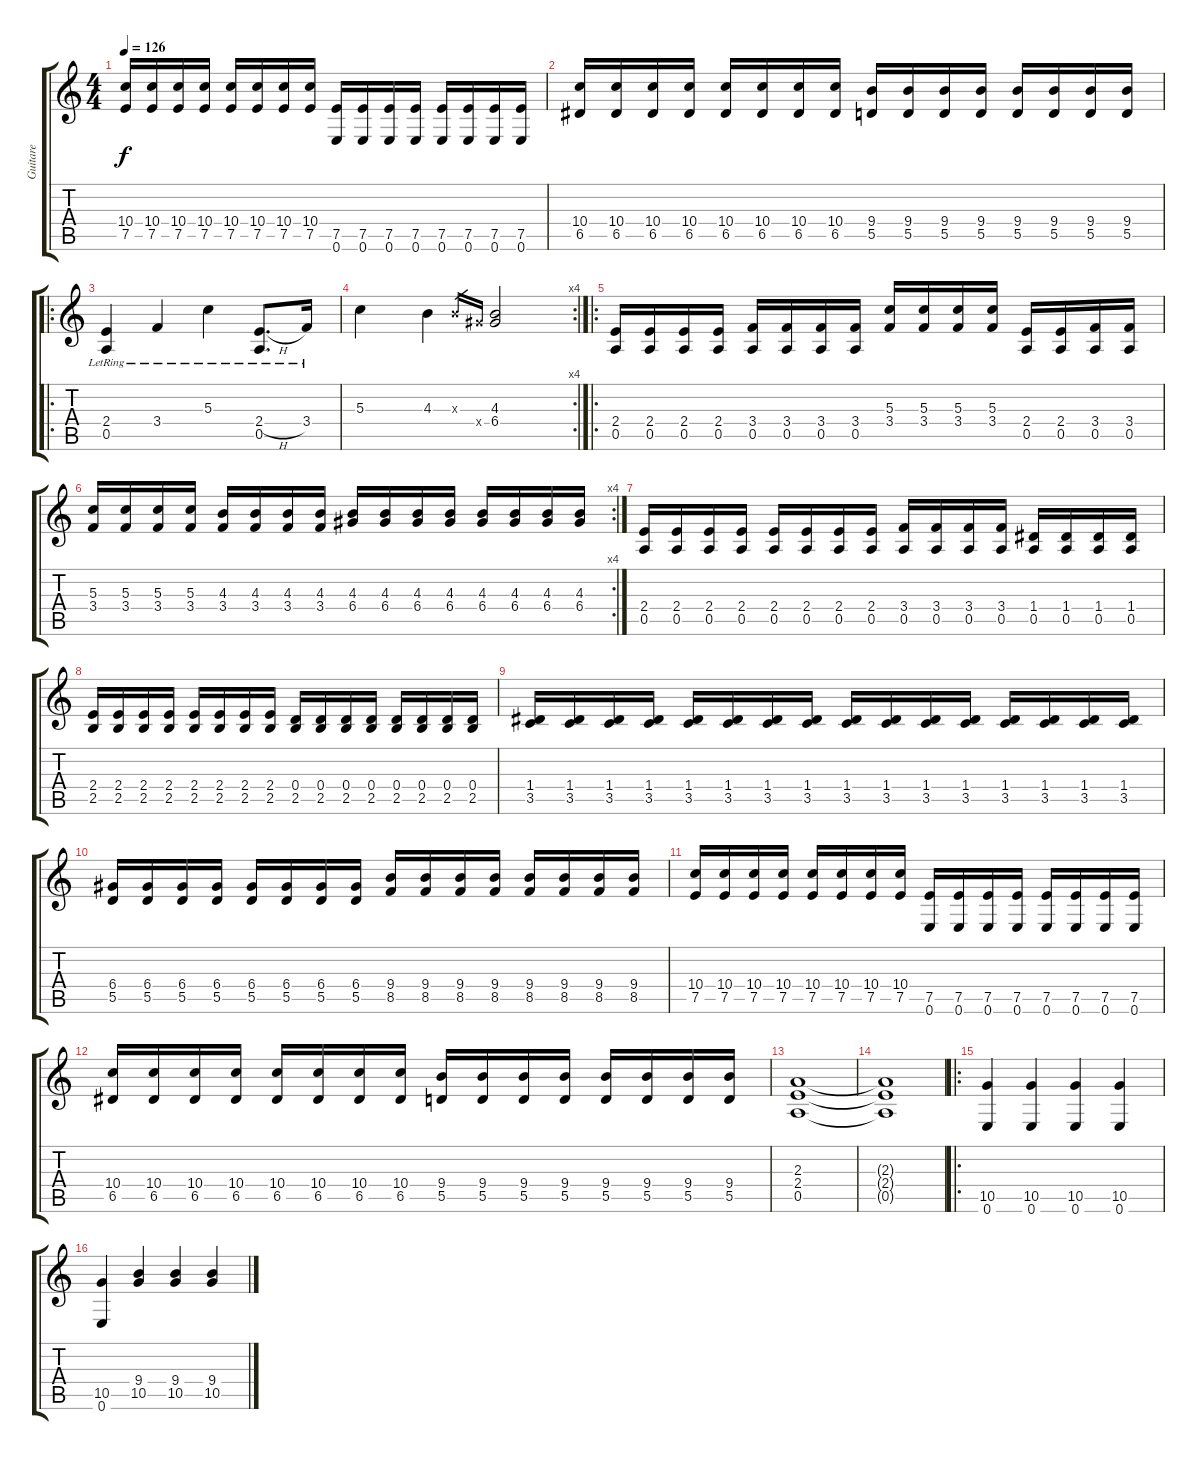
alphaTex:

\track ("Guitare" "Guitare") {instrument distortionguitar}
\staff {score tabs}
\tuning (E4 B3 G3 D3 A2 E2) {hide}
\ts (4 4)
\tempo 126
\clef g2
\ks c
(10.4 7.5).16{dy f} (10.4 7.5).16 (10.4 7.5).16 (10.4 7.5).16 (10.4 7.5).16 (10.4 7.5).16 (10.4 7.5).16 (10.4 7.5).16 (7.5 0.6).16 (7.5 0.6).16 (7.5 0.6).16 (7.5 0.6).16 (7.5 0.6).16 (7.5 0.6).16 (7.5 0.6).16 (7.5 0.6).16 |
(10.4 6.5).16 (10.4 6.5).16 (10.4 6.5).16 (10.4 6.5).16 (10.4 6.5).16 (10.4 6.5).16 (10.4 6.5).16 (10.4 6.5).16 (9.4 5.5).16 (9.4 5.5).16 (9.4 5.5).16 (9.4 5.5).16 (9.4 5.5).16 (9.4 5.5).16 (9.4 5.5).16 (9.4 5.5).16 |
\ro
(2.4{lr} 0.5{lr}).4 3.4{lr}.4 5.3{lr}.4 (2.4{h lr} 0.5{lr}).8{d} 3.4{lr}.16 |
\rc 4
5.3.4 4.3.4 4.3{x}.16{gr} 6.4{x}.16{gr} (4.3 6.4).2 |
\ro
(2.4 0.5).16 (2.4 0.5).16 (2.4 0.5).16 (2.4 0.5).16 (3.4 0.5).16 (3.4 0.5).16 (3.4 0.5).16 (3.4 0.5).16 (5.3 3.4).16 (5.3 3.4).16 (5.3 3.4).16 (5.3 3.4).16 (2.4 0.5).16 (2.4 0.5).16 (3.4 0.5).16 (3.4 0.5).16 |
\rc 4
(5.3 3.4).16 (5.3 3.4).16 (5.3 3.4).16 (5.3 3.4).16 (4.3 3.4).16 (4.3 3.4).16 (4.3 3.4).16 (4.3 3.4).16 (4.3 6.4).16 (4.3 6.4).16 (4.3 6.4).16 (4.3 6.4).16 (4.3 6.4).16 (4.3 6.4).16 (4.3 6.4).16 (4.3 6.4).16 |
(2.4 0.5).16 (2.4 0.5).16 (2.4 0.5).16 (2.4 0.5).16 (2.4 0.5).16 (2.4 0.5).16 (2.4 0.5).16 (2.4 0.5).16 (3.4 0.5).16 (3.4 0.5).16 (3.4 0.5).16 (3.4 0.5).16 (1.4 0.5).16 (1.4 0.5).16 (1.4 0.5).16 (1.4 0.5).16 |
(2.4 2.5).16 (2.4 2.5).16 (2.4 2.5).16 (2.4 2.5).16 (2.4 2.5).16 (2.4 2.5).16 (2.4 2.5).16 (2.4 2.5).16 (0.4 2.5).16 (0.4 2.5).16 (0.4 2.5).16 (0.4 2.5).16 (0.4 2.5).16 (0.4 2.5).16 (0.4 2.5).16 (0.4 2.5).16 |
(1.4 3.5).16 (1.4 3.5).16 (1.4 3.5).16 (1.4 3.5).16 (1.4 3.5).16 (1.4 3.5).16 (1.4 3.5).16 (1.4 3.5).16 (1.4 3.5).16 (1.4 3.5).16 (1.4 3.5).16 (1.4 3.5).16 (1.4 3.5).16 (1.4 3.5).16 (1.4 3.5).16 (1.4 3.5).16 |
(6.4 5.5).16 (6.4 5.5).16 (6.4 5.5).16 (6.4 5.5).16 (6.4 5.5).16 (6.4 5.5).16 (6.4 5.5).16 (6.4 5.5).16 (9.4 8.5).16 (9.4 8.5).16 (9.4 8.5).16 (9.4 8.5).16 (9.4 8.5).16 (9.4 8.5).16 (9.4 8.5).16 (9.4 8.5).16 |
(10.4 7.5).16 (10.4 7.5).16 (10.4 7.5).16 (10.4 7.5).16 (10.4 7.5).16 (10.4 7.5).16 (10.4 7.5).16 (10.4 7.5).16 (7.5 0.6).16 (7.5 0.6).16 (7.5 0.6).16 (7.5 0.6).16 (7.5 0.6).16 (7.5 0.6).16 (7.5 0.6).16 (7.5 0.6).16 |
(10.4 6.5).16 (10.4 6.5).16 (10.4 6.5).16 (10.4 6.5).16 (10.4 6.5).16 (10.4 6.5).16 (10.4 6.5).16 (10.4 6.5).16 (9.4 5.5).16 (9.4 5.5).16 (9.4 5.5).16 (9.4 5.5).16 (9.4 5.5).16 (9.4 5.5).16 (9.4 5.5).16 (9.4 5.5).16 |
(2.3 2.4 0.5).1 |
(2.3{t} 2.4{t} 0.5{t}).1 |
\ro
(10.5 0.6).4 (10.5 0.6).4 (10.5 0.6).4 (10.5 0.6).4 |
(10.5 0.6).4 (9.4 10.5).4 (9.4 10.5).4 (9.4 10.5).4
